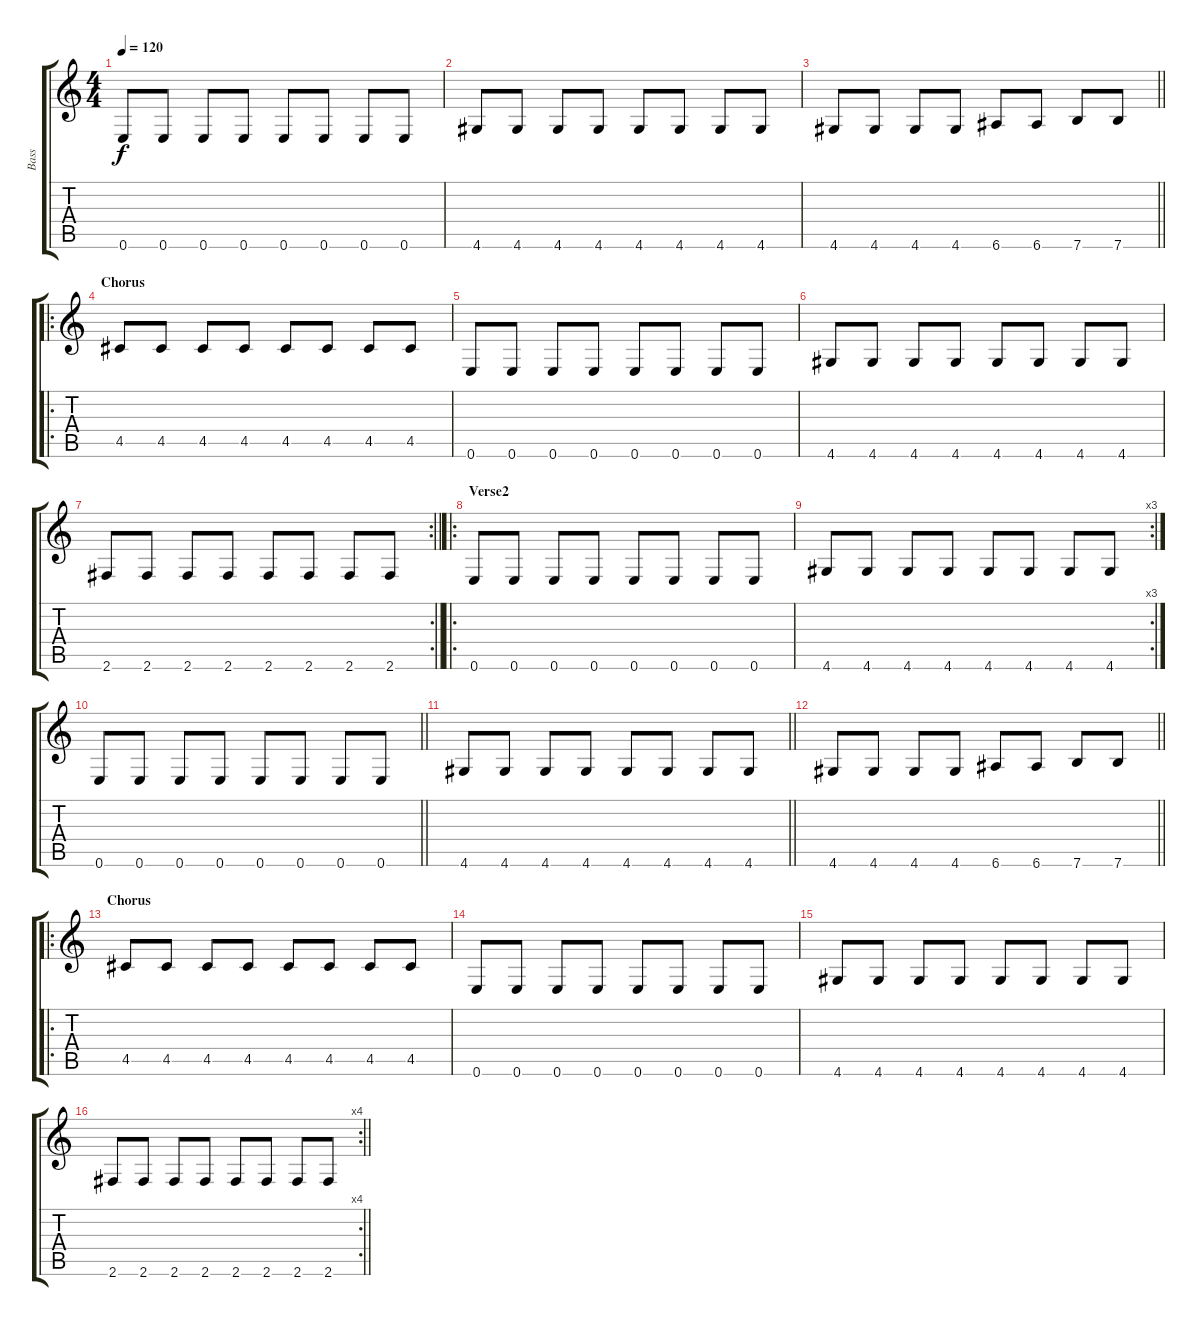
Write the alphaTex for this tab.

\track ("Bass" "Bass") {instrument electricbasspick}
\staff {score tabs}
\tuning (E4 B3 G3 D3 A2 E2) {hide}
\ts (4 4)
\tempo 120
\clef g2
\ks c
0.6.8{dy f} 0.6.8 0.6.8 0.6.8 0.6.8 0.6.8 0.6.8 0.6.8 |
4.6.8 4.6.8 4.6.8 4.6.8 4.6.8 4.6.8 4.6.8 4.6.8 |
\barLineRight lightlight
4.6.8 4.6.8 4.6.8 4.6.8 6.6.8 6.6.8 7.6.8 7.6.8 |
\ro
\section ("" "Chorus")
4.5.8 4.5.8 4.5.8 4.5.8 4.5.8 4.5.8 4.5.8 4.5.8 |
0.6.8 0.6.8 0.6.8 0.6.8 0.6.8 0.6.8 0.6.8 0.6.8 |
4.6.8 4.6.8 4.6.8 4.6.8 4.6.8 4.6.8 4.6.8 4.6.8 |
\rc 2
\barLineRight lightlight
2.6.8 2.6.8 2.6.8 2.6.8 2.6.8 2.6.8 2.6.8 2.6.8 |
\ro
\section ("" "Verse2")
0.6.8 0.6.8 0.6.8 0.6.8 0.6.8 0.6.8 0.6.8 0.6.8 |
\rc 3
4.6.8 4.6.8 4.6.8 4.6.8 4.6.8 4.6.8 4.6.8 4.6.8 |
\barLineRight lightlight
0.6.8 0.6.8 0.6.8 0.6.8 0.6.8 0.6.8 0.6.8 0.6.8 |
\barLineRight lightlight
4.6.8 4.6.8 4.6.8 4.6.8 4.6.8 4.6.8 4.6.8 4.6.8 |
\barLineRight lightlight
4.6.8 4.6.8 4.6.8 4.6.8 6.6.8 6.6.8 7.6.8 7.6.8 |
\ro
\section ("" "Chorus")
4.5.8 4.5.8 4.5.8 4.5.8 4.5.8 4.5.8 4.5.8 4.5.8 |
0.6.8 0.6.8 0.6.8 0.6.8 0.6.8 0.6.8 0.6.8 0.6.8 |
4.6.8 4.6.8 4.6.8 4.6.8 4.6.8 4.6.8 4.6.8 4.6.8 |
\rc 4
\barLineRight lightlight
2.6.8 2.6.8 2.6.8 2.6.8 2.6.8 2.6.8 2.6.8 2.6.8
